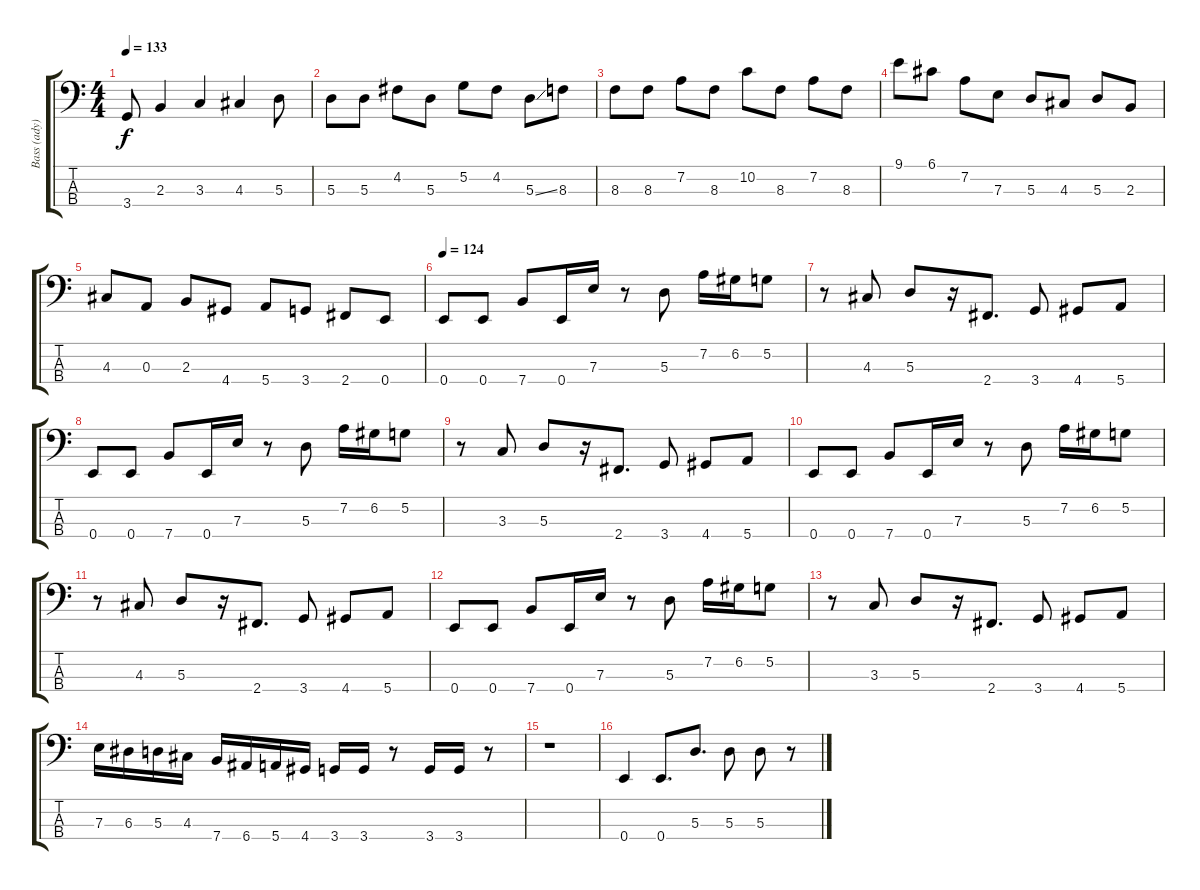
\track ("Bass (ady)" "Bass (ady)") {instrument electricbassfinger}
\staff {score tabs}
\tuning (G2 D2 A1 E1) {hide}
\ts (4 4)
\tempo 133
\clef f4
\ks c
3.4{t}.8{dy f} 2.3.4 3.3.4 4.3.4 5.3.8 |
5.3.8 5.3.8 4.2.8 5.3.8 5.2.8 4.2.8 5.3{ss}.8 8.3.8 |
8.3.8 8.3.8 7.2.8 8.3.8 10.2.8 8.3.8 7.2.8 8.3.8 |
9.1.8 6.1.8 7.2.8 7.3.8 5.3.8 4.3.8 5.3.8 2.3.8 |
4.3.8 0.3.8 2.3.8 4.4.8 5.4.8 3.4.8 2.4.8 0.4.8 |
\tempo 124
0.4.8 0.4.8 7.4.8 0.4.16 7.3.16 r.8 5.3.8 7.2.16 6.2.16 5.2.8 |
r.8 4.3.8 5.3.8 r.16 2.4.8{d} 3.4.8 4.4.8 5.4.8 |
0.4.8 0.4.8 7.4.8 0.4.16 7.3.16 r.8 5.3.8 7.2.16 6.2.16 5.2.8 |
r.8 3.3.8 5.3.8 r.16 2.4.8{d} 3.4.8 4.4.8 5.4.8 |
0.4.8 0.4.8 7.4.8 0.4.16 7.3.16 r.8 5.3.8 7.2.16 6.2.16 5.2.8 |
r.8 4.3.8 5.3.8 r.16 2.4.8{d} 3.4.8 4.4.8 5.4.8 |
0.4.8 0.4.8 7.4.8 0.4.16 7.3.16 r.8 5.3.8 7.2.16 6.2.16 5.2.8 |
r.8 3.3.8 5.3.8 r.16 2.4.8{d} 3.4.8 4.4.8 5.4.8 |
7.3.16 6.3.16 5.3.16 4.3.16 7.4.16 6.4.16 5.4.16 4.4.16 3.4.16 3.4.16 r.8 3.4.16 3.4.16 r.8 |
r.1 |
0.4.4 0.4.8{d} 5.3.8{d} 5.3.8 5.3.8 r.8
